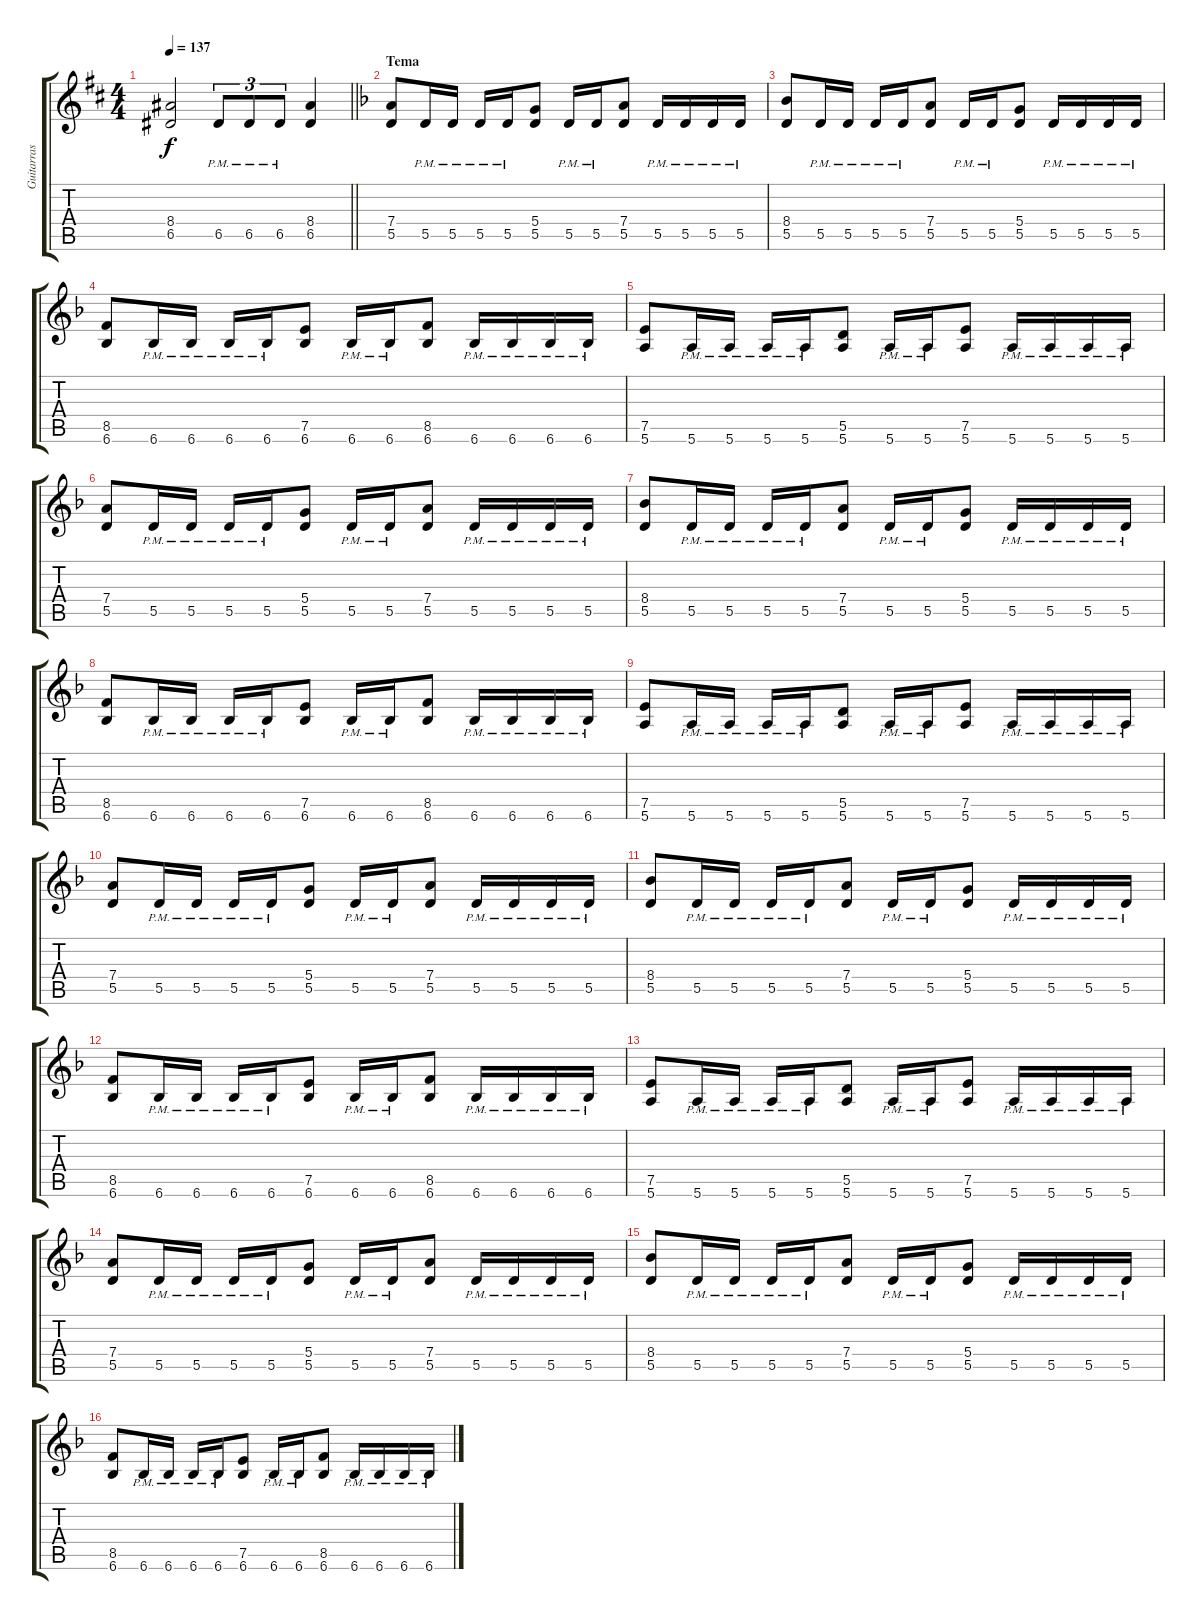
\track ("Guitarras" "Guitarras") {instrument distortionguitar}
\staff {score tabs}
\tuning (E4 B3 G3 D3 A2 E2) {hide}
\ts (4 4)
\tempo 137
\clef g2
\barLineRight lightlight
\ks bminor
(8.4 6.5).2{dy f} 6.5{pm}.8{tu (3 2)} 6.5{pm}.8{tu (3 2)} 6.5{pm}.8{tu (3 2)} (8.4 6.5).4 |
\section ("" "Tema")
\ks dminor
(7.4 5.5).8 5.5{pm}.16 5.5{pm}.16 5.5{pm}.16 5.5{pm}.16 (5.4 5.5).8 5.5{pm}.16 5.5{pm}.16 (7.4 5.5).8 5.5{pm}.16 5.5{pm}.16 5.5{pm}.16 5.5{pm}.16 |
(8.4 5.5).8 5.5{pm}.16 5.5{pm}.16 5.5{pm}.16 5.5{pm}.16 (7.4 5.5).8 5.5{pm}.16 5.5{pm}.16 (5.4 5.5).8 5.5{pm}.16 5.5{pm}.16 5.5{pm}.16 5.5{pm}.16 |
(8.5 6.6).8 6.6{pm}.16 6.6{pm}.16 6.6{pm}.16 6.6{pm}.16 (7.5 6.6).8 6.6{pm}.16 6.6{pm}.16 (8.5 6.6).8 6.6{pm}.16 6.6{pm}.16 6.6{pm}.16 6.6{pm}.16 |
(7.5 5.6).8 5.6{pm}.16 5.6{pm}.16 5.6{pm}.16 5.6{pm}.16 (5.5 5.6).8 5.6{pm}.16 5.6{pm}.16 (7.5 5.6).8 5.6{pm}.16 5.6{pm}.16 5.6{pm}.16 5.6{pm}.16 |
(7.4 5.5).8 5.5{pm}.16 5.5{pm}.16 5.5{pm}.16 5.5{pm}.16 (5.4 5.5).8 5.5{pm}.16 5.5{pm}.16 (7.4 5.5).8 5.5{pm}.16 5.5{pm}.16 5.5{pm}.16 5.5{pm}.16 |
(8.4 5.5).8 5.5{pm}.16 5.5{pm}.16 5.5{pm}.16 5.5{pm}.16 (7.4 5.5).8 5.5{pm}.16 5.5{pm}.16 (5.4 5.5).8 5.5{pm}.16 5.5{pm}.16 5.5{pm}.16 5.5{pm}.16 |
(8.5 6.6).8 6.6{pm}.16 6.6{pm}.16 6.6{pm}.16 6.6{pm}.16 (7.5 6.6).8 6.6{pm}.16 6.6{pm}.16 (8.5 6.6).8 6.6{pm}.16 6.6{pm}.16 6.6{pm}.16 6.6{pm}.16 |
(7.5 5.6).8 5.6{pm}.16 5.6{pm}.16 5.6{pm}.16 5.6{pm}.16 (5.5 5.6).8 5.6{pm}.16 5.6{pm}.16 (7.5 5.6).8 5.6{pm}.16 5.6{pm}.16 5.6{pm}.16 5.6{pm}.16 |
(7.4 5.5).8 5.5{pm}.16 5.5{pm}.16 5.5{pm}.16 5.5{pm}.16 (5.4 5.5).8 5.5{pm}.16 5.5{pm}.16 (7.4 5.5).8 5.5{pm}.16 5.5{pm}.16 5.5{pm}.16 5.5{pm}.16 |
(8.4 5.5).8 5.5{pm}.16 5.5{pm}.16 5.5{pm}.16 5.5{pm}.16 (7.4 5.5).8 5.5{pm}.16 5.5{pm}.16 (5.4 5.5).8 5.5{pm}.16 5.5{pm}.16 5.5{pm}.16 5.5{pm}.16 |
(8.5 6.6).8 6.6{pm}.16 6.6{pm}.16 6.6{pm}.16 6.6{pm}.16 (7.5 6.6).8 6.6{pm}.16 6.6{pm}.16 (8.5 6.6).8 6.6{pm}.16 6.6{pm}.16 6.6{pm}.16 6.6{pm}.16 |
(7.5 5.6).8 5.6{pm}.16 5.6{pm}.16 5.6{pm}.16 5.6{pm}.16 (5.5 5.6).8 5.6{pm}.16 5.6{pm}.16 (7.5 5.6).8 5.6{pm}.16 5.6{pm}.16 5.6{pm}.16 5.6{pm}.16 |
(7.4 5.5).8 5.5{pm}.16 5.5{pm}.16 5.5{pm}.16 5.5{pm}.16 (5.4 5.5).8 5.5{pm}.16 5.5{pm}.16 (7.4 5.5).8 5.5{pm}.16 5.5{pm}.16 5.5{pm}.16 5.5{pm}.16 |
(8.4 5.5).8 5.5{pm}.16 5.5{pm}.16 5.5{pm}.16 5.5{pm}.16 (7.4 5.5).8 5.5{pm}.16 5.5{pm}.16 (5.4 5.5).8 5.5{pm}.16 5.5{pm}.16 5.5{pm}.16 5.5{pm}.16 |
(8.5 6.6).8 6.6{pm}.16 6.6{pm}.16 6.6{pm}.16 6.6{pm}.16 (7.5 6.6).8 6.6{pm}.16 6.6{pm}.16 (8.5 6.6).8 6.6{pm}.16 6.6{pm}.16 6.6{pm}.16 6.6{pm}.16
